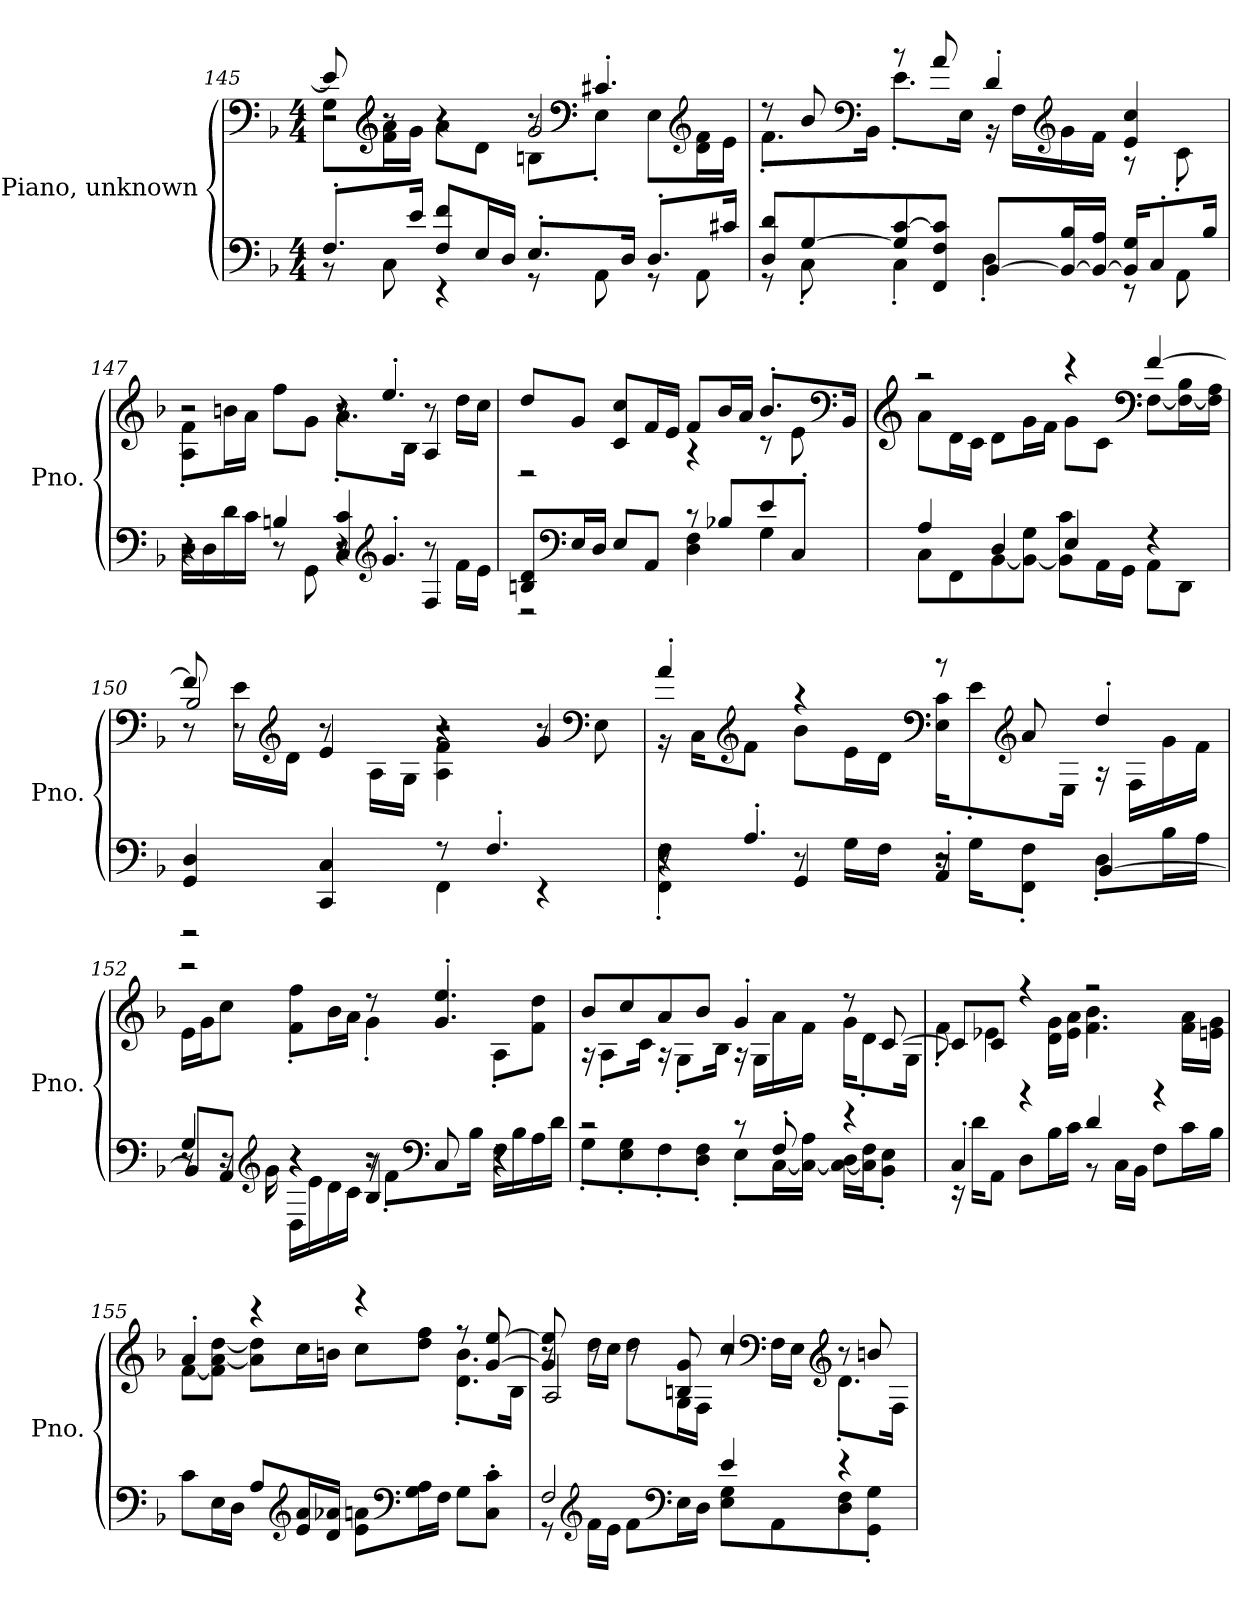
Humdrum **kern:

**kern	**kern
*part1	*part1
*staff2	*staff1
*I"Piano, unknown	*
*I'Pno.	*
!!LO:LB:g=z
*clefF4	*clefF4
*k[b-]	*k[b-]
*M4/4	*M4/4
=145	=145
*^	*^
*	*	*	*^
8.F'/L	8r	8e/]	8G\L	2r
*	*	*clefG2	*	*
.	8C\	8r	16f\ 16a\L	.
16e/Jk	.	.	16g\JJ	.
8F/ 8f/L	4r	4r	8a\L	.
16E/L	.	.	8d\J	.
16D/JJ	.	.	.	.
8.E'/L	8r	2g/	8Bn\L	8r
*	*	*clefF4	*	*
.	8AA\	.	8E'\J	4.c#X'/
16D/Jk	.	.	.	.
8.D'/L	8r	.	8E\L	.
*	*	*clefG2	*	*
.	8AA\	.	16d\ 16f\L	.
16c#X/Jk	.	.	16e\JJ	.
*	*	*	*v	*v
=146	=146	=146	=146
8D/ 8d/L	8r	8r	8.f'\L
[8G/	8C'\	8b-/	.
*	*	*clefF4	*
.	.	.	16BB-\Jk
8G/] [8c/	4C'\	8r	8.e'\L
8FF/ 8F/ 8c/]J	.	8a/	.
.	.	.	16E\Jk
[8BB-/L	4D'\	4d'/	16r
.	.	.	16F\LL
*	*	*clefG2	*
16BB-/_ 16B-/L	.	.	16g\
16BB-/_ 16A/JJ	.	.	16f\JJ
16BB-/] 16G/KL	8r	4e/ 4cc/	8r
8C'/	.	.	.
.	8AA\	.	8c'\
16B-/Jk	.	.	.
!!LO:LB:g=z
=147	=147	=147	=147
*	*^	*	*^
2r	16D\LL	4r	2r	8A\' 8f\'L	2r
.	16D\	.	.	.	.
.	16d\	.	.	16bn\L	.
.	16c\JJ	.	.	16a\JJ	.
.	8r	4Bn/	.	8ff\L	.
.	8GG\	.	.	8g\J	.
8r	4r	4C/ 4c/	8r	8.a'\L	4r
*clefG2	*	*	*	*	*
4.g'/	.	.	4.ee'/	.	.
.	.	.	.	16B-\Jk	.
.	8r	4F/	.	8r	4A/
.	16f\LL	.	.	16dd\LL	.
.	16e\JJ	.	.	16cc\JJ	.
*	*v	*v	*	*	*
*	*	*	*v	*v
=148	=148	=148	=148
8Bn/ 8d/L	2r	8dd/L	2r
*clefF4	*	*	*
16E/L	.	8g/J	.
16D/JJ	.	.	.
8E/L	.	8c/ 8cc/L	.
8AA/J	.	16f/L	.
.	.	16e/JJ	.
8r	4D\ 4F\	8f/L	4r
8B-X/L	.	16b-/L	.
.	.	16a/JJ	.
8e/	4G\	8.b-'/L	8r
8C'/J	.	.	8e\
*	*	*clefF4	*
.	.	16BB-/Jk	.
!!LO:PB:g=z	!!
=149	=149	=149	=149
*	*	*clefG2	*
4A/	8C\L	2r	8a\L
.	8FF\	.	16d\L
.	.	.	16c\JJ
4D/	[8BB-\	.	8d\L
.	8BB-\_ 8G\J	.	16g\L
.	.	.	16f\JJ
4E/	8BB-\] 8c\L	4r	8g\L
.	16AA\L	.	8c\J
.	16GG\JJ	.	.
*	*	*clefF4	*
4r	8AA\L	[4f/	[8F\L
.	8DD\J	.	16F\_ 16B-\L
.	.	.	16F\] 16A\JJ
=150	=150	=150	=150
*	*	*	*^
4GG/ 4D/	2r	8f/]	8r	2B-/
.	.	8r	16e\LL	.
*	*	*clefG2	*	*
.	.	.	16d\JJ	.
4CC/ 4C/	.	4e/	8r	.
.	.	.	16A\LL	.
.	.	.	16G\JJ	.
8r	4FF\	4r	4A\ 4f\	2r
4.F'/	.	.	.	.
.	4r	4g/	8r	.
*	*	*clefF4	*	*
.	.	.	8E\	.
*	*	*	*v	*v
!!LO:LB:g=z
=151	=151	=151	=151
*	*^	*	*
8r	4FF\' 4F\'	4r	4a'/	16r
.	.	.	.	16C\KL
*	*	*	*clefG2	*
4.A'/	.	.	.	8f\J
.	8r	4GG/	4r	8b-\L
.	16G\LL	.	.	16e\L
.	16F\JJ	.	.	16d\JJ
*	*	*	*clefF4	*
2r	16r	4AA'/	8r	16E\ 16c\KL
.	16G\KL	.	.	8e'\
*	*	*	*clefG2	*
.	8FF\' 8F\'J	.	8a/	.
.	.	.	.	16E\Jk
.	8D'\L	[4BB-/	4dd'/	16r
.	.	.	.	16F\LL
.	16B-\L	.	.	16g\
.	16A\JJ	.	.	16f\JJ
=152	=152	=152	=152	=152
4G/	8r	8BB-/L]	2r	16e\LL
.	.	.	.	16g\J
.	16r	8AA/J	.	8cc\J
*clefG2	*	*	*	*
.	16g\	.	.	.
4r	16D\LL	4r	.	8f\' 8ff\'L
.	16e\	.	.	.
.	16d\	.	.	16b-\L
.	16c\JJ	.	.	16a\JJ
4B-/	16r	8r	8r	4g'\
.	8f'\L	.	.	.
*clefF4	*	*	*	*
.	.	8C/	4.g/' 4.ee/'	.
.	16B-\Jk	.	.	.
4r	16F\LL	4r	.	8A'\L
.	16B-\	.	.	.
.	16A\	.	.	8f\ 8dd\J
.	16d\JJ	.	.	.
*	*v	*v	*	*
!!LO:LB:g=z	!!
=153	=153	=153	=153
2r	8G'\L	8b-/L	16r
.	.	.	8A'\L
.	8E\' 8G\'	8cc/	.
.	.	.	16c\Jk
.	8F'\	8a/	16r
.	.	.	8G'\L
.	8D\' 8F\'J	8b-/J	.
.	.	.	16B-\Jk
8r	8E'\L	4g'/	16r
.	.	.	16G\LL
8F'/	[16C\L	.	16a\
.	16C\_ 16A\JJ	.	16f\JJ
4r	16C\_ 16D\LL	8r	16g\KL
.	16C\] 16F\J	.	8d'\
.	8BB-\' 8E\'J	[8c/	.
.	.	.	16G\Jk
=154	=154	=154	=154
4C'/	16r	8c/L]	8f'\
.	16d\KL	.	.
.	8AA\J	8c/J	4e-X\
4r	8D\L	4r	.
.	16B-\L	.	16d\ 16g\LL
.	16c\JJ	.	16e-\ 16a\JJ
4d/	8r	2r	4.f\ 4.b-\
.	16C\LL	.	.
.	16BB-\JJ	.	.
4r	8F\L	.	.
.	16c\L	.	16f\ 16a\LL
.	16B-\JJ	.	16en\ 16g\JJ
*v	*v	*	*
!!LO:LB:g=z	!!
=155	=155	=155
8c\L	4a'/	[8f\L
16E\L	.	8f\] [8a\ [8dd\J
16D\JJ	.	.
8A/L	4r	8a\] 8dd\]L
*clefG2	*	*
16e/ 16a/L	.	16cc\L
16d/ 16a-X/JJ	.	16bn\JJ
8e\ 8an\L	4r	8cc\L
*clefF4	*	*
16G\ 16A\L	.	8dd\ 8ff\J
16F\JJ	.	.
8G\L	8r	8.d\' 8.b\'L
8C\' 8c\'J	[8g/ [8ee/	.
.	.	16B-\Jk
=156	=156	=156
*^	*	*^
2F/	8r	8g/] 8ee/]	8r	2A/
*clefG2	*	*	*	*
.	16f\LL	8r	16dd\LL	.
.	16e\JJ	.	16cc\JJ	.
.	8f\L	8r	8dd\L	.
*clefF4	*	*	*	*
.	16E\L	8Bn/ 8g/	16G\L	.
.	16D\JJ	.	16F\JJ	.
4e/	8E\ 8G\L	4cc/	8r	2r
*	*	*clefF4	*	*
.	8AA\	.	16F\LL	.
.	.	.	16E\JJ	.
*	*	*clefG2	*	*
4r	8D\ 8F\	8r	8.d'\L	.
.	8GG\' 8G\'J	8bn/	.	.
.	.	.	16F\Jk	.
*v	*v	*	*	*
*	*v	*v	*v
=	=
*-	*-
